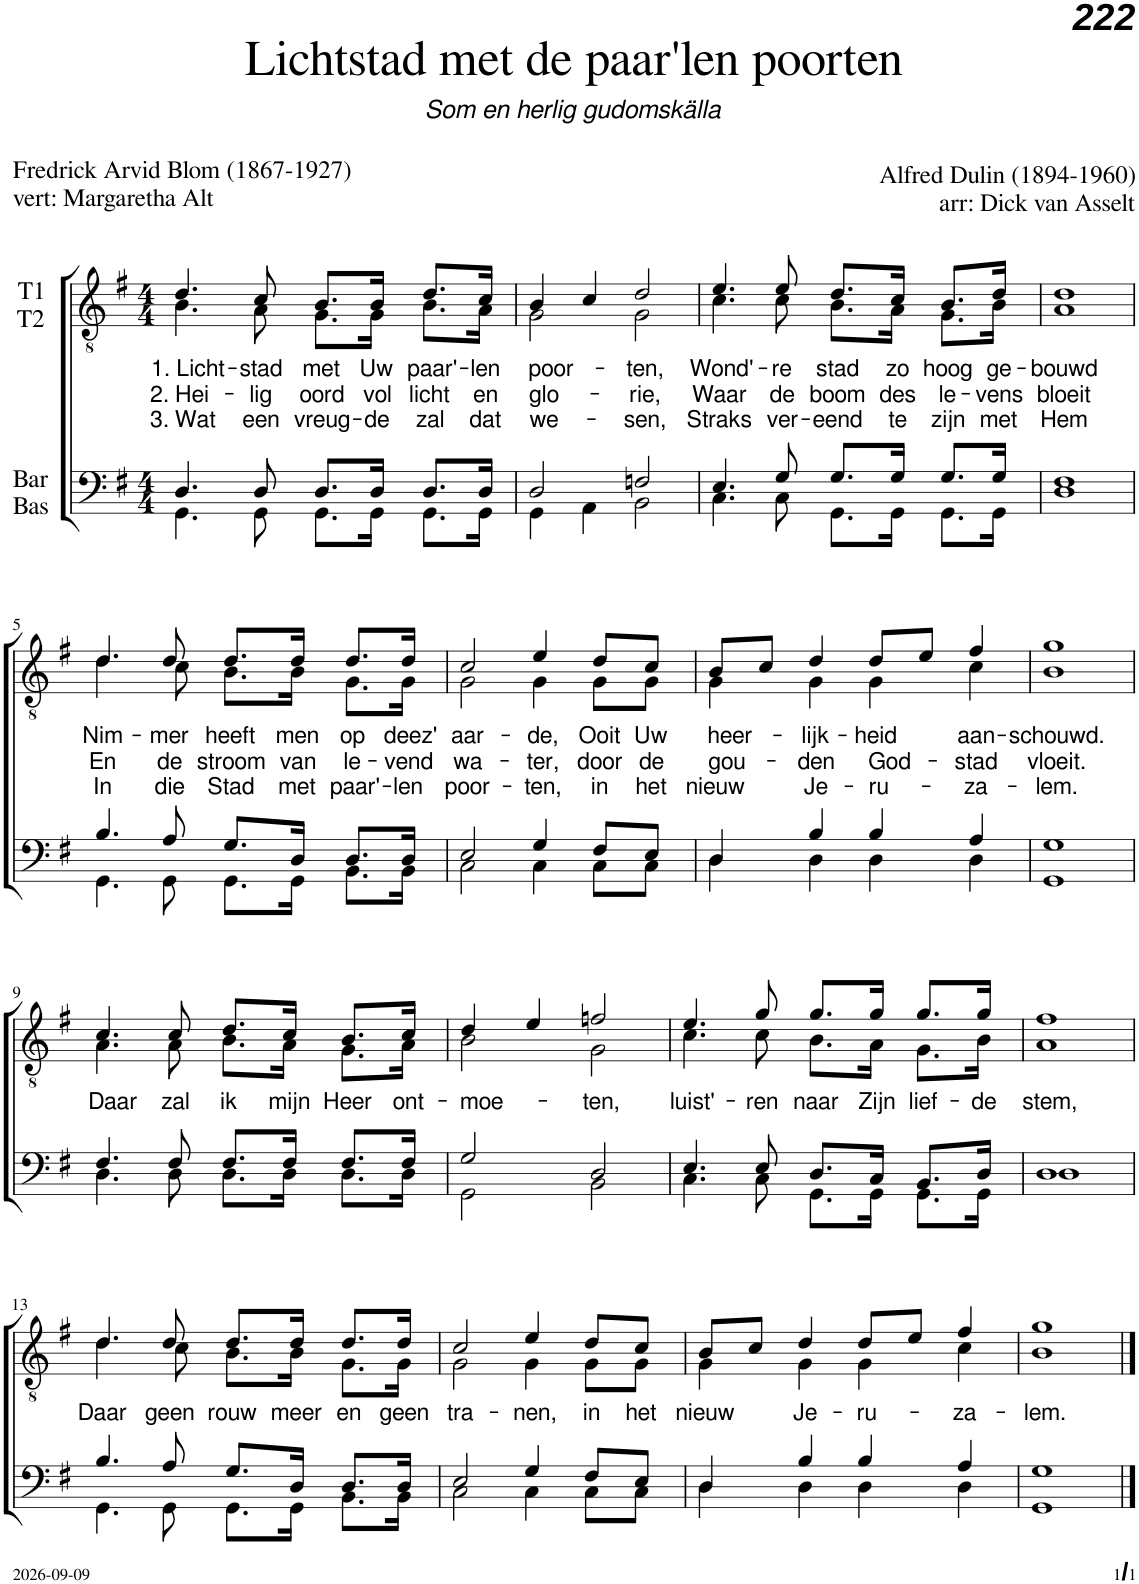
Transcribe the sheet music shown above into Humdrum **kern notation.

**kern	**kern	**text	**text	**text
*part2	*part1	*part1	*part1	*part1
*staff2	*staff1	*staff1	*staff1	*staff1
*I"Bar Bas	*I"T1 T2	*	*	*
*clefF4	*clefGv2	*	*	*
*k[f#]	*k[f#]	*	*	*
*M4/4	*M4/4	*	*	*
=1	=1	=1	=1	=1
*^	*	*	*	*
!	!	!	!LO:LY:b	!LO:LY:b	!LO:LY:b
*	*	*^	*	*	*
4.D/	4.GG\	4.d/	4.B\	1. Licht-	2. Hei-	3. Wat
!	!	!	!	!LO:LY:b	!LO:LY:b	!LO:LY:b
8D/	8GG\	8c/	8A\	-stad	-lig	een
!	!	!	!	!LO:LY:b	!LO:LY:b	!LO:LY:b
8.D/L	8.GG\L	8.B/L	8.G\L	met	oord	vreug-
!	!	!	!	!LO:LY:b	!LO:LY:b	!LO:LY:b
16D/Jk	16GG\Jk	16B/Jk	16G\Jk	Uw	vol	-de
!	!	!	!	!LO:LY:b	!LO:LY:b	!LO:LY:b
8.D/L	8.GG\L	8.d/L	8.B\L	paar'-	licht	zal
!	!	!	!	!LO:LY:b	!LO:LY:b	!LO:LY:b
16D/Jk	16GG\Jk	16c/Jk	16A\Jk	-len	en	dat
=2	=2	=2	=2	=2	=2	=2
!	!	!	!	!LO:LY:b	!LO:LY:b	!LO:LY:b
2D/	4GG\	4B/	2G\	poor-	glo-	we-
.	4AA\	4c/	.	.	.	.
!	!	!	!	!LO:LY:b	!LO:LY:b	!LO:LY:b
2Fn/	2BB\	2d/	2G\	-ten,	-rie,	-sen,
=3	=3	=3	=3	=3	=3	=3
!	!	!	!	!LO:LY:b	!LO:LY:b	!LO:LY:b
4.E/	4.C\	4.e/	4.c\	Wond'-	Waar	Straks
!	!	!	!	!LO:LY:b	!LO:LY:b	!LO:LY:b
8G/	8C\	8e/	8c\	-re	de	ver-
!	!	!	!	!LO:LY:b	!LO:LY:b	!LO:LY:b
8.G/L	8.GG\L	8.d/L	8.B\L	stad	boom	-eend
!	!	!	!	!LO:LY:b	!LO:LY:b	!LO:LY:b
16G/Jk	16GG\Jk	16c/Jk	16A\Jk	zo	des	te
!	!	!	!	!LO:LY:b	!LO:LY:b	!LO:LY:b
8.G/L	8.GG\L	8.B/L	8.G\L	hoog	le-	zijn
!	!	!	!	!LO:LY:b	!LO:LY:b	!LO:LY:b
16G/Jk	16GG\Jk	16d/Jk	16B\Jk	ge-	-vens	met
=4	=4	=4	=4	=4	=4	=4
!	!	!	!	!LO:LY:b	!LO:LY:b	!LO:LY:b
1F#	1D	1d	1A	-bouwd	bloeit	Hem
!!LO:LB:g=z	!!
=5	=5	=5	=5	=5	=5	=5
!	!	!	!	!LO:LY:b	!LO:LY:b	!LO:LY:b
4.B/	4.GG\	4.d/	4.d\	Nim-	En	In
!	!	!	!	!LO:LY:b	!LO:LY:b	!LO:LY:b
8A/	8GG\	8d/	8c\	-mer	de	die
!	!	!	!	!LO:LY:b	!LO:LY:b	!LO:LY:b
8.G/L	8.GG\L	8.d/L	8.B\L	heeft	stroom	Stad
!	!	!	!	!LO:LY:b	!LO:LY:b	!LO:LY:b
16D/Jk	16GG\Jk	16d/Jk	16B\Jk	men	van	met
!	!	!	!	!LO:LY:b	!LO:LY:b	!LO:LY:b
8.D/L	8.BB\L	8.d/L	8.G\L	op	le-	paar'-
!	!	!	!	!LO:LY:b	!LO:LY:b	!LO:LY:b
16D/Jk	16BB\Jk	16d/Jk	16G\Jk	deez'	-vend	-len
=6	=6	=6	=6	=6	=6	=6
!	!	!	!	!LO:LY:b	!LO:LY:b	!LO:LY:b
2E/	2C\	2c/	2G\	aar-	wa-	poor-
!	!	!	!	!LO:LY:b	!LO:LY:b	!LO:LY:b
4G/	4C\	4e/	4G\	-de,	-ter,	-ten,
!	!	!	!	!LO:LY:b	!LO:LY:b	!LO:LY:b
8F#/L	8C\L	8d/L	8G\L	Ooit	door	in
!	!	!	!	!LO:LY:b	!LO:LY:b	!LO:LY:b
8E/J	8C\J	8c/J	8G\J	Uw	de	het
=7	=7	=7	=7	=7	=7	=7
!	!	!	!	!LO:LY:b	!LO:LY:b	!LO:LY:b
4D/	4D\	8B/L	4G\	heer-	gou-	nieuw
.	.	8c/J	.	.	.	.
!	!	!	!	!LO:LY:b	!LO:LY:b	!LO:LY:b
4B/	4D\	4d/	4G\	-lijk-	-den	Je-
!	!	!	!	!LO:LY:b	!LO:LY:b	!LO:LY:b
4B/	4D\	8d/L	4G\	-heid	God-	-ru-
.	.	8e/J	.	.	.	.
!	!	!	!	!LO:LY:b	!LO:LY:b	!LO:LY:b
4A/	4D\	4f#/	4c\	aan-	-stad	-za-
=8	=8	=8	=8	=8	=8	=8
!	!	!	!	!LO:LY:b	!LO:LY:b	!LO:LY:b
1G	1GG	1g	1B	-schouwd.	vloeit.	-lem.
!!LO:LB:g=z	!!
=9	=9	=9	=9	=9	=9	=9
!	!	!	!	!LO:LY:b	!	!
4.F#/	4.D\	4.c/	4.A\	Daar	.	.
!	!	!	!	!LO:LY:b	!	!
8F#/	8D\	8c/	8A\	zal	.	.
!	!	!	!	!LO:LY:b	!	!
8.F#/L	8.D\L	8.d/L	8.B\L	ik	.	.
!	!	!	!	!LO:LY:b	!	!
16F#/Jk	16D\Jk	16c/Jk	16A\Jk	mijn	.	.
!	!	!	!	!LO:LY:b	!	!
8.F#/L	8.D\L	8.B/L	8.G\L	Heer	.	.
!	!	!	!	!LO:LY:b	!	!
16F#/Jk	16D\Jk	16c/Jk	16A\Jk	ont-	.	.
=10	=10	=10	=10	=10	=10	=10
!	!	!	!	!LO:LY:b	!	!
2G/	2GG\	4d/	2B\	-moe-	.	.
.	.	4e/	.	.	.	.
!	!	!	!	!LO:LY:b	!	!
2D/	2BB\	2fn/	2G\	-ten,	.	.
=11	=11	=11	=11	=11	=11	=11
!	!	!	!	!LO:LY:b	!	!
4.E/	4.C\	4.e/	4.c\	luist'-	.	.
!	!	!	!	!LO:LY:b	!	!
8E/	8C\	8g/	8c\	-ren	.	.
!	!	!	!	!LO:LY:b	!	!
8.D/L	8.GG\L	8.g/L	8.B\L	naar	.	.
!	!	!	!	!LO:LY:b	!	!
16C/Jk	16GG\Jk	16g/Jk	16A\Jk	Zijn	.	.
!	!	!	!	!LO:LY:b	!	!
8.BB/L	8.GG\L	8.g/L	8.G\L	lief-	.	.
!	!	!	!	!LO:LY:b	!	!
16D/Jk	16GG\Jk	16g/Jk	16B\Jk	-de	.	.
=12	=12	=12	=12	=12	=12	=12
!	!	!	!	!LO:LY:b	!	!
1D	1D	1f#	1A	stem,	.	.
!!LO:LB:g=z	!!
=13	=13	=13	=13	=13	=13	=13
!	!	!	!	!LO:LY:b	!	!
4.B/	4.GG\	4.d/	4.d\	Daar	.	.
!	!	!	!	!LO:LY:b	!	!
8A/	8GG\	8d/	8c\	geen	.	.
!	!	!	!	!LO:LY:b	!	!
8.G/L	8.GG\L	8.d/L	8.B\L	rouw	.	.
!	!	!	!	!LO:LY:b	!	!
16D/Jk	16GG\Jk	16d/Jk	16B\Jk	meer	.	.
!	!	!	!	!LO:LY:b	!	!
8.D/L	8.BB\L	8.d/L	8.G\L	en	.	.
!	!	!	!	!LO:LY:b	!	!
16D/Jk	16BB\Jk	16d/Jk	16G\Jk	geen	.	.
=14	=14	=14	=14	=14	=14	=14
!	!	!	!	!LO:LY:b	!	!
2E/	2C\	2c/	2G\	tra-	.	.
!	!	!	!	!LO:LY:b	!	!
4G/	4C\	4e/	4G\	-nen,	.	.
!	!	!	!	!LO:LY:b	!	!
8F#/L	8C\L	8d/L	8G\L	in	.	.
!	!	!	!	!LO:LY:b	!	!
8E/J	8C\J	8c/J	8G\J	het	.	.
=15	=15	=15	=15	=15	=15	=15
!	!	!	!	!LO:LY:b	!	!
4D/	4D\	8B/L	4G\	nieuw	.	.
.	.	8c/J	.	.	.	.
!	!	!	!	!LO:LY:b	!	!
4B/	4D\	4d/	4G\	Je-	.	.
!	!	!	!	!LO:LY:b	!	!
4B/	4D\	8d/L	4G\	-ru-	.	.
.	.	8e/J	.	.	.	.
!	!	!	!	!LO:LY:b	!	!
4A/	4D\	4f#/	4c\	-za-	.	.
=16	=16	=16	=16	=16	=16	=16
!	!	!	!	!LO:LY:b	!	!
1G	1GG	1g	1B	-lem.	.	.
*v	*v	*	*	*	*	*
*	*v	*v	*	*	*
==	==	==	==	==
*-	*-	*-	*-	*-
